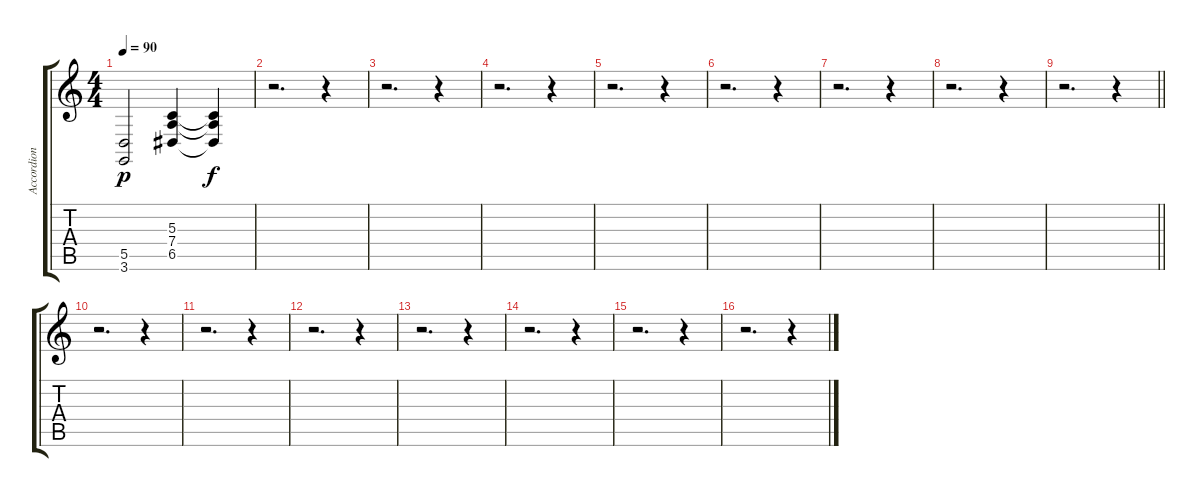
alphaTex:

\track ("Accordion" "Accordion") {instrument accordion}
\staff {score tabs}
\tuning (E4 B3 G3 D3 A2 E2) {hide}
\ts (4 4)
\tempo 90
\clef g2
\ks c
(5.5 3.6).2{dy p} (5.3 7.4 6.5).4 (5.3{t} 7.4{t} 6.5{t}).4{dy f} |
r.2{d} r.4 |
r.2{d} r.4 |
r.2{d} r.4 |
r.2{d} r.4 |
r.2{d} r.4 |
r.2{d} r.4 |
r.2{d} r.4 |
\barLineRight lightlight
r.2{d} r.4 |
r.2{d} r.4 |
r.2{d} r.4 |
r.2{d} r.4 |
r.2{d} r.4 |
r.2{d} r.4 |
r.2{d} r.4 |
r.2{d} r.4
